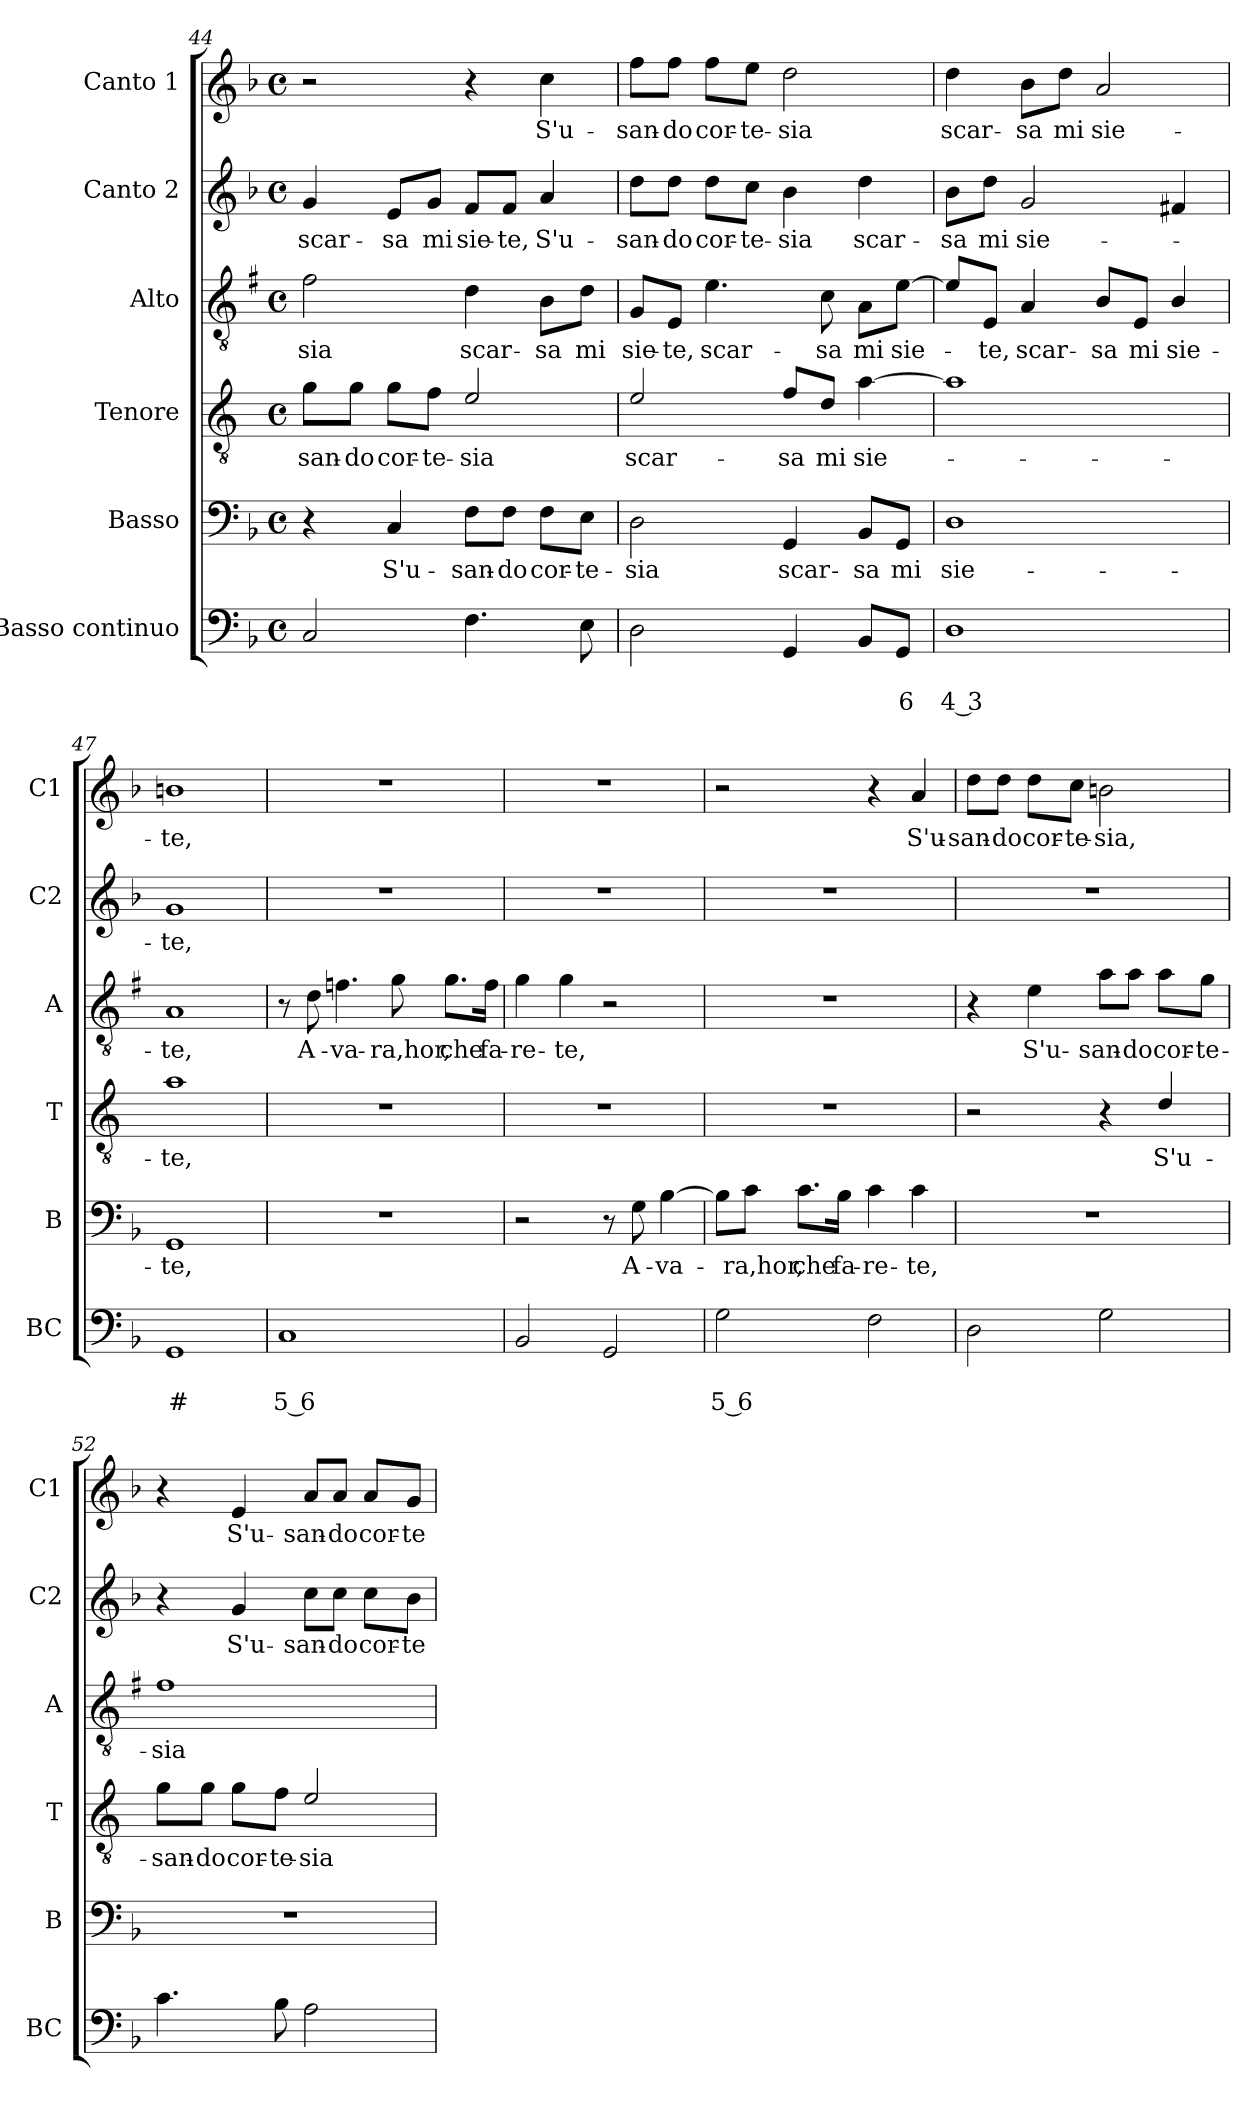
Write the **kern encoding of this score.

**kern	**text	**text	**kern	**text	**kern	**text	**kern	**text	**kern	**text	**kern	**text
*part6	*part6	*part6	*part5	*part5	*part4	*part4	*part3	*part3	*part2	*part2	*part1	*part1
*staff6	*staff6	*staff6	*staff5	*staff5	*staff4	*staff4	*staff3	*staff3	*staff2	*staff2	*staff1	*staff1
*I"Basso continuo	*	*	*I"Basso	*	*I"Tenore	*	*I"Alto	*	*I"Canto 2	*	*I"Canto 1	*
*I'BC	*	*	*I'B	*	*I'T	*	*I'A	*	*I'C2	*	*I'C1	*
*clefF4	*	*	*clefF4	*	*clefGv2	*	*clefGv2	*	*clefG2	*	*clefG2	*
*	*	*	*	*	*ITrd4c7	*	*ITrd1c2	*	*	*	*	*
*k[b-]	*	*	*k[b-]	*	*k[b-]	*	*k[b-]	*	*k[b-]	*	*k[b-]	*
*F:	*	*	*F:	*	*F:	*	*F:	*	*F:	*	*F:	*
*M4/4	*	*	*M4/4	*	*M4/4	*	*M4/4	*	*M4/4	*	*M4/4	*
*met(c)	*	*	*met(c)	*	*met(c)	*	*met(c)	*	*met(c)	*	*met(c)	*
=44	=44	=44	=44	=44	=44	=44	=44	=44	=44	=44	=44	=44
!	!	!	!	!	!	!LO:LY:b	!	!LO:LY:b	!	!LO:LY:b	!	!
2C/	.	.	4r	.	8c\L	-san-	2e\	-sia	4g/	scar-	2r	.
!	!	!	!	!	!	!LO:LY:b	!	!	!	!	!	!
.	.	.	.	.	8c\J	-do	.	.	.	.	.	.
!	!	!	!	!LO:LY:b	!	!LO:LY:b	!	!	!	!LO:LY:b	!	!
.	.	.	4C/	S'u-	8c\L	cor-	.	.	8e/L	-sa	.	.
!	!	!	!	!	!	!LO:LY:b	!	!	!	!LO:LY:b	!	!
.	.	.	.	.	8B-\J	-te-	.	.	8g/J	mi	.	.
!	!	!	!	!LO:LY:b	!	!LO:LY:b	!	!LO:LY:b	!	!LO:LY:b	!	!
4.F\	.	.	8F\L	-san-	2A/	-sia	4c\	scar-	8f/L	sie-	4r	.
!	!	!	!	!LO:LY:b	!	!	!	!	!	!LO:LY:b	!	!
.	.	.	8F\J	-do	.	.	.	.	8f/J	-te,	.	.
!	!	!	!	!LO:LY:b	!	!	!	!LO:LY:b	!	!LO:LY:b	!	!LO:LY:b
.	.	.	8F\L	cor-	.	.	8A\L	-sa	4a/	S'u-	4cc\	S'u-
!	!	!	!	!LO:LY:b	!	!	!	!LO:LY:b	!	!	!	!
8E\	.	.	8E\J	-te-	.	.	8c\J	mi	.	.	.	.
!!LO:PB:g=z
=45	=45	=45	=45	=45	=45	=45	=45	=45	=45	=45	=45	=45
!	!	!	!	!LO:LY:b	!	!LO:LY:b	!	!LO:LY:b	!	!LO:LY:b	!	!LO:LY:b
2D\	.	.	2D\	-sia	2A/	scar-	8F/L	sie-	8dd\L	-san-	8ff\L	-san-
!	!	!	!	!	!	!	!	!LO:LY:b	!	!LO:LY:b	!	!LO:LY:b
.	.	.	.	.	.	.	8D/J	-te,	8dd\J	-do	8ff\J	-do
!	!	!	!	!	!	!	!	!LO:LY:b	!	!LO:LY:b	!	!LO:LY:b
.	.	.	.	.	.	.	4.d\	scar-	8dd\L	cor-	8ff\L	cor-
!	!	!	!	!	!	!	!	!	!	!LO:LY:b	!	!LO:LY:b
.	.	.	.	.	.	.	.	.	8cc\J	-te-	8ee\J	-te-
!	!	!	!	!LO:LY:b	!	!LO:LY:b	!	!	!	!LO:LY:b	!	!LO:LY:b
4GG/	.	.	4GG/	scar-	8B-/L	-sa	.	.	4b-\	-sia	2dd\	-sia
!	!	!	!	!	!	!LO:LY:b	!	!LO:LY:b	!	!	!	!
.	.	.	.	.	8G/J	mi	8B-\	-sa	.	.	.	.
!	!	!	!	!LO:LY:b	!	!LO:LY:b	!	!LO:LY:b	!	!LO:LY:b	!	!
8BB-/L	.	.	8BB-/L	-sa	[4d\	sie-	8G\L	mi	4dd\	scar-	.	.
!	!	!LO:LY:b	!	!LO:LY:b	!	!	!	!LO:LY:b	!	!	!	!
8GG/J	.	6	8GG/J	mi	.	.	[8d\J	sie-	.	.	.	.
=46	=46	=46	=46	=46	=46	=46	=46	=46	=46	=46	=46	=46
!	!	!LO:LY:b	!	!LO:LY:b	!	!	!	!	!	!LO:LY:b	!	!LO:LY:b
1D	.	4 3	1D	sie-	1d]	.	8d/L]	.	8b-\L	-sa	4dd\	scar-
!	!	!	!	!	!	!	!	!LO:LY:b	!	!LO:LY:b	!	!
.	.	.	.	.	.	.	8D/J	-te,	8dd\J	mi	.	.
!	!	!	!	!	!	!	!	!LO:LY:b	!	!LO:LY:b	!	!LO:LY:b
.	.	.	.	.	.	.	4G/	scar-	2g/	sie-	8b-\L	-sa
!	!	!	!	!	!	!	!	!	!	!	!	!LO:LY:b
.	.	.	.	.	.	.	.	.	.	.	8dd\J	mi
!	!	!	!	!	!	!	!	!LO:LY:b	!	!	!	!LO:LY:b
.	.	.	.	.	.	.	8A/L	-sa	.	.	2a/	sie-
!	!	!	!	!	!	!	!	!LO:LY:b	!	!	!	!
.	.	.	.	.	.	.	8D/J	mi	.	.	.	.
!	!	!	!	!	!	!	!	!LO:LY:b	!	!	!	!
.	.	.	.	.	.	.	4A/	sie-	4f#X/	.	.	.
=47	=47	=47	=47	=47	=47	=47	=47	=47	=47	=47	=47	=47
!	!	!LO:LY:b	!	!LO:LY:b	!	!LO:LY:b	!	!LO:LY:b	!	!LO:LY:b	!	!LO:LY:b
1GG	.	#	1GG	-te,	1d	-te,	1G	-te,	1g	-te,	1bn	-te,
=48	=48	=48	=48	=48	=48	=48	=48	=48	=48	=48	=48	=48
!	!	!LO:LY:b	!	!	!	!	!	!	!	!	!	!
1C	.	5 6	1r	.	1r	.	8r	.	1r	.	1r	.
!	!	!	!	!	!	!	!	!LO:LY:b	!	!	!	!
.	.	.	.	.	.	.	8c\	A-	.	.	.	.
!	!	!	!	!	!	!	!	!LO:LY:b	!	!	!	!
.	.	.	.	.	.	.	4.e-X\	-va-	.	.	.	.
!	!	!	!	!	!	!	!	!LO:LY:b	!	!	!	!
.	.	.	.	.	.	.	8f\	-ra,hor,	.	.	.	.
!	!	!	!	!	!	!	!	!LO:LY:b	!	!	!	!
.	.	.	.	.	.	.	8.f\L	che	.	.	.	.
!	!	!	!	!	!	!	!	!LO:LY:b	!	!	!	!
.	.	.	.	.	.	.	16e-\Jk	fa-	.	.	.	.
=49	=49	=49	=49	=49	=49	=49	=49	=49	=49	=49	=49	=49
!	!	!	!	!	!	!	!	!LO:LY:b	!	!	!	!
2BB-/	.	.	2r	.	1r	.	4f\	-re-	1r	.	1r	.
!	!	!	!	!	!	!	!	!LO:LY:b	!	!	!	!
.	.	.	.	.	.	.	4f\	-te,	.	.	.	.
2GG/	.	.	8r	.	.	.	2r	.	.	.	.	.
!	!	!	!	!LO:LY:b	!	!	!	!	!	!	!	!
.	.	.	8G\	A-	.	.	.	.	.	.	.	.
!	!	!	!	!LO:LY:b	!	!	!	!	!	!	!	!
.	.	.	[4B-\	-va-	.	.	.	.	.	.	.	.
!!LO:LB:g=z
=50	=50	=50	=50	=50	=50	=50	=50	=50	=50	=50	=50	=50
!	!	!LO:LY:b	!	!	!	!	!	!	!	!	!	!
2G\	.	5 6	8B-\L]	.	1r	.	1r	.	1r	.	2r	.
!	!	!	!	!LO:LY:b	!	!	!	!	!	!	!	!
.	.	.	8c\J	-ra,hor,	.	.	.	.	.	.	.	.
!	!	!	!	!LO:LY:b	!	!	!	!	!	!	!	!
.	.	.	8.c\L	che	.	.	.	.	.	.	.	.
!	!	!	!	!LO:LY:b	!	!	!	!	!	!	!	!
.	.	.	16B-\Jk	fa-	.	.	.	.	.	.	.	.
!	!	!	!	!LO:LY:b	!	!	!	!	!	!	!	!
2F\	.	.	4c\	-re-	.	.	.	.	.	.	4r	.
!	!	!	!	!LO:LY:b	!	!	!	!	!	!	!	!LO:LY:b
.	.	.	4c\	-te,	.	.	.	.	.	.	4a/	S'u-
=51	=51	=51	=51	=51	=51	=51	=51	=51	=51	=51	=51	=51
!	!	!	!	!	!	!	!	!	!	!	!	!LO:LY:b
2D\	.	.	1r	.	2r	.	4r	.	1r	.	8dd\L	-san-
!	!	!	!	!	!	!	!	!	!	!	!	!LO:LY:b
.	.	.	.	.	.	.	.	.	.	.	8dd\J	-do
!	!	!	!	!	!	!	!	!LO:LY:b	!	!	!	!LO:LY:b
.	.	.	.	.	.	.	4d\	S'u-	.	.	8dd\L	cor-
!	!	!	!	!	!	!	!	!	!	!	!	!LO:LY:b
.	.	.	.	.	.	.	.	.	.	.	8cc\J	-te-
!	!	!	!	!	!	!	!	!LO:LY:b	!	!	!	!LO:LY:b
2G\	.	.	.	.	4r	.	8g\L	-san-	.	.	2bn\	-sia,
!	!	!	!	!	!	!	!	!LO:LY:b	!	!	!	!
.	.	.	.	.	.	.	8g\J	-do	.	.	.	.
!	!	!	!	!	!	!LO:LY:b	!	!LO:LY:b	!	!	!	!
.	.	.	.	.	4G/	S'u-	8g\L	cor-	.	.	.	.
!	!	!	!	!	!	!	!	!LO:LY:b	!	!	!	!
.	.	.	.	.	.	.	8f\J	-te-	.	.	.	.
=52	=52	=52	=52	=52	=52	=52	=52	=52	=52	=52	=52	=52
!	!	!	!	!	!	!LO:LY:b	!	!LO:LY:b	!	!	!	!
4.c\	.	.	1r	.	8c\L	-san-	1e	-sia	4r	.	4r	.
!	!	!	!	!	!	!LO:LY:b	!	!	!	!	!	!
.	.	.	.	.	8c\J	-do	.	.	.	.	.	.
!	!	!	!	!	!	!LO:LY:b	!	!	!	!LO:LY:b	!	!LO:LY:b
.	.	.	.	.	8c\L	cor-	.	.	4g/	S'u-	4e/	S'u-
!	!	!	!	!	!	!LO:LY:b	!	!	!	!	!	!
8B-\	.	.	.	.	8B-\J	-te-	.	.	.	.	.	.
!	!	!	!	!	!	!LO:LY:b	!	!	!	!LO:LY:b	!	!LO:LY:b
2A\	.	.	.	.	2A/	-sia	.	.	8cc\L	-san-	8a/L	-san-
!	!	!	!	!	!	!	!	!	!	!LO:LY:b	!	!LO:LY:b
.	.	.	.	.	.	.	.	.	8cc\J	-do	8a/J	-do
!	!	!	!	!	!	!	!	!	!	!LO:LY:b	!	!LO:LY:b
.	.	.	.	.	.	.	.	.	8cc\L	cor-	8a/L	cor-
!	!	!	!	!	!	!	!	!	!	!LO:LY:b	!	!LO:LY:b
.	.	.	.	.	.	.	.	.	8b-\J	-te-	8g/J	-te-
=	=	=	=	=	=	=	=	=	=	=	=	=
*-	*-	*-	*-	*-	*-	*-	*-	*-	*-	*-	*-	*-
